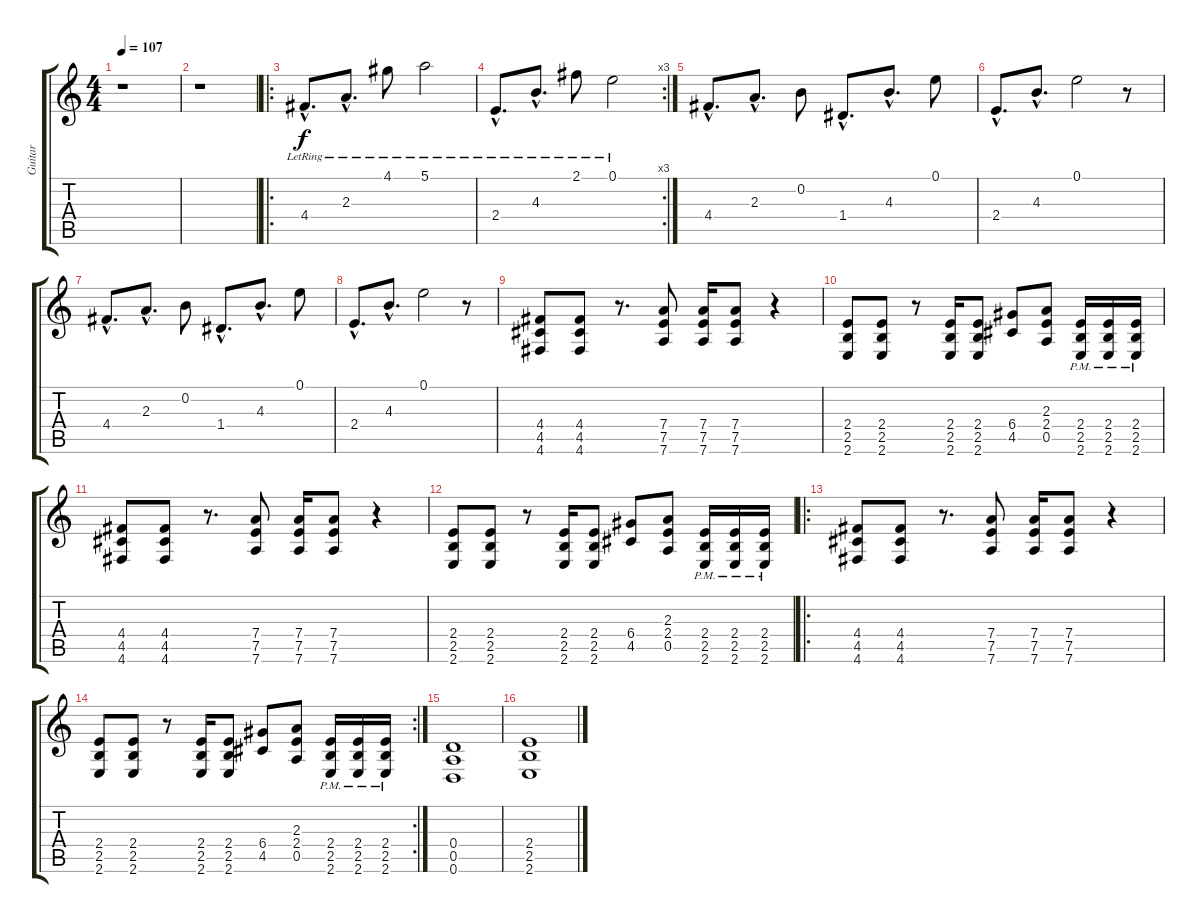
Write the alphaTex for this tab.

\track ("Guitar" "Guitar") {instrument electricguitarclean}
\staff {score tabs}
\tuning (E4 B3 G3 D3 A2 D2) {hide}
\ts (4 4)
\tempo 107
\clef g2
\ks c
r.1{dy f instrument electricguitarclean} |
r.1 |
\ro
4.4{hac lr}.8{d} 2.3{hac lr}.8{d} 4.1{lr}.8 5.1{lr}.2 |
\rc 3
2.4{hac lr}.8{d} 4.3{hac lr}.8{d} 2.1{lr}.8 0.1{lr}.2 |
4.4{hac}.8{d} 2.3{hac}.8{d} 0.2.8 1.4{hac}.8{d} 4.3{hac}.8{d} 0.1.8 |
2.4{hac}.8{d} 4.3{hac}.8{d} 0.1.2 r.8 |
4.4{hac}.8{d} 2.3{hac}.8{d} 0.2.8 1.4{hac}.8{d} 4.3{hac}.8{d} 0.1.8 |
2.4{hac}.8{d} 4.3{hac}.8{d} 0.1.2 r.8 |
(4.4 4.5 4.6).8{instrument distortionguitar} (4.4 4.5 4.6).8 r.8{d} (7.4 7.5 7.6).8 (7.4 7.5 7.6).16 (7.4 7.5 7.6).8 r.4 |
(2.4 2.5 2.6).8 (2.4 2.5 2.6).8 r.8 (2.4 2.5 2.6).16 (2.4 2.5 2.6).8 (6.4 4.5).8 (2.3 2.4 0.5).8 (2.4{pm} 2.5{pm} 2.6{pm}).16 (2.4{pm} 2.5{pm} 2.6{pm}).16 (2.4{pm} 2.5{pm} 2.6{pm}).16 |
(4.4 4.5 4.6).8{instrument distortionguitar} (4.4 4.5 4.6).8 r.8{d} (7.4 7.5 7.6).8 (7.4 7.5 7.6).16 (7.4 7.5 7.6).8 r.4 |
(2.4 2.5 2.6).8 (2.4 2.5 2.6).8 r.8 (2.4 2.5 2.6).16 (2.4 2.5 2.6).8 (6.4 4.5).8 (2.3 2.4 0.5).8 (2.4{pm} 2.5{pm} 2.6{pm}).16 (2.4{pm} 2.5{pm} 2.6{pm}).16 (2.4{pm} 2.5{pm} 2.6{pm}).16 |
\ro
(4.4 4.5 4.6).8{instrument distortionguitar} (4.4 4.5 4.6).8 r.8{d} (7.4 7.5 7.6).8 (7.4 7.5 7.6).16 (7.4 7.5 7.6).8 r.4 |
\rc 2
(2.4 2.5 2.6).8 (2.4 2.5 2.6).8 r.8 (2.4 2.5 2.6).16 (2.4 2.5 2.6).8 (6.4 4.5).8 (2.3 2.4 0.5).8 (2.4{pm} 2.5{pm} 2.6{pm}).16 (2.4{pm} 2.5{pm} 2.6{pm}).16 (2.4{pm} 2.5{pm} 2.6{pm}).16 |
(0.4 0.5 0.6).1{instrument distortionguitar} |
(2.4 2.5 2.6).1
